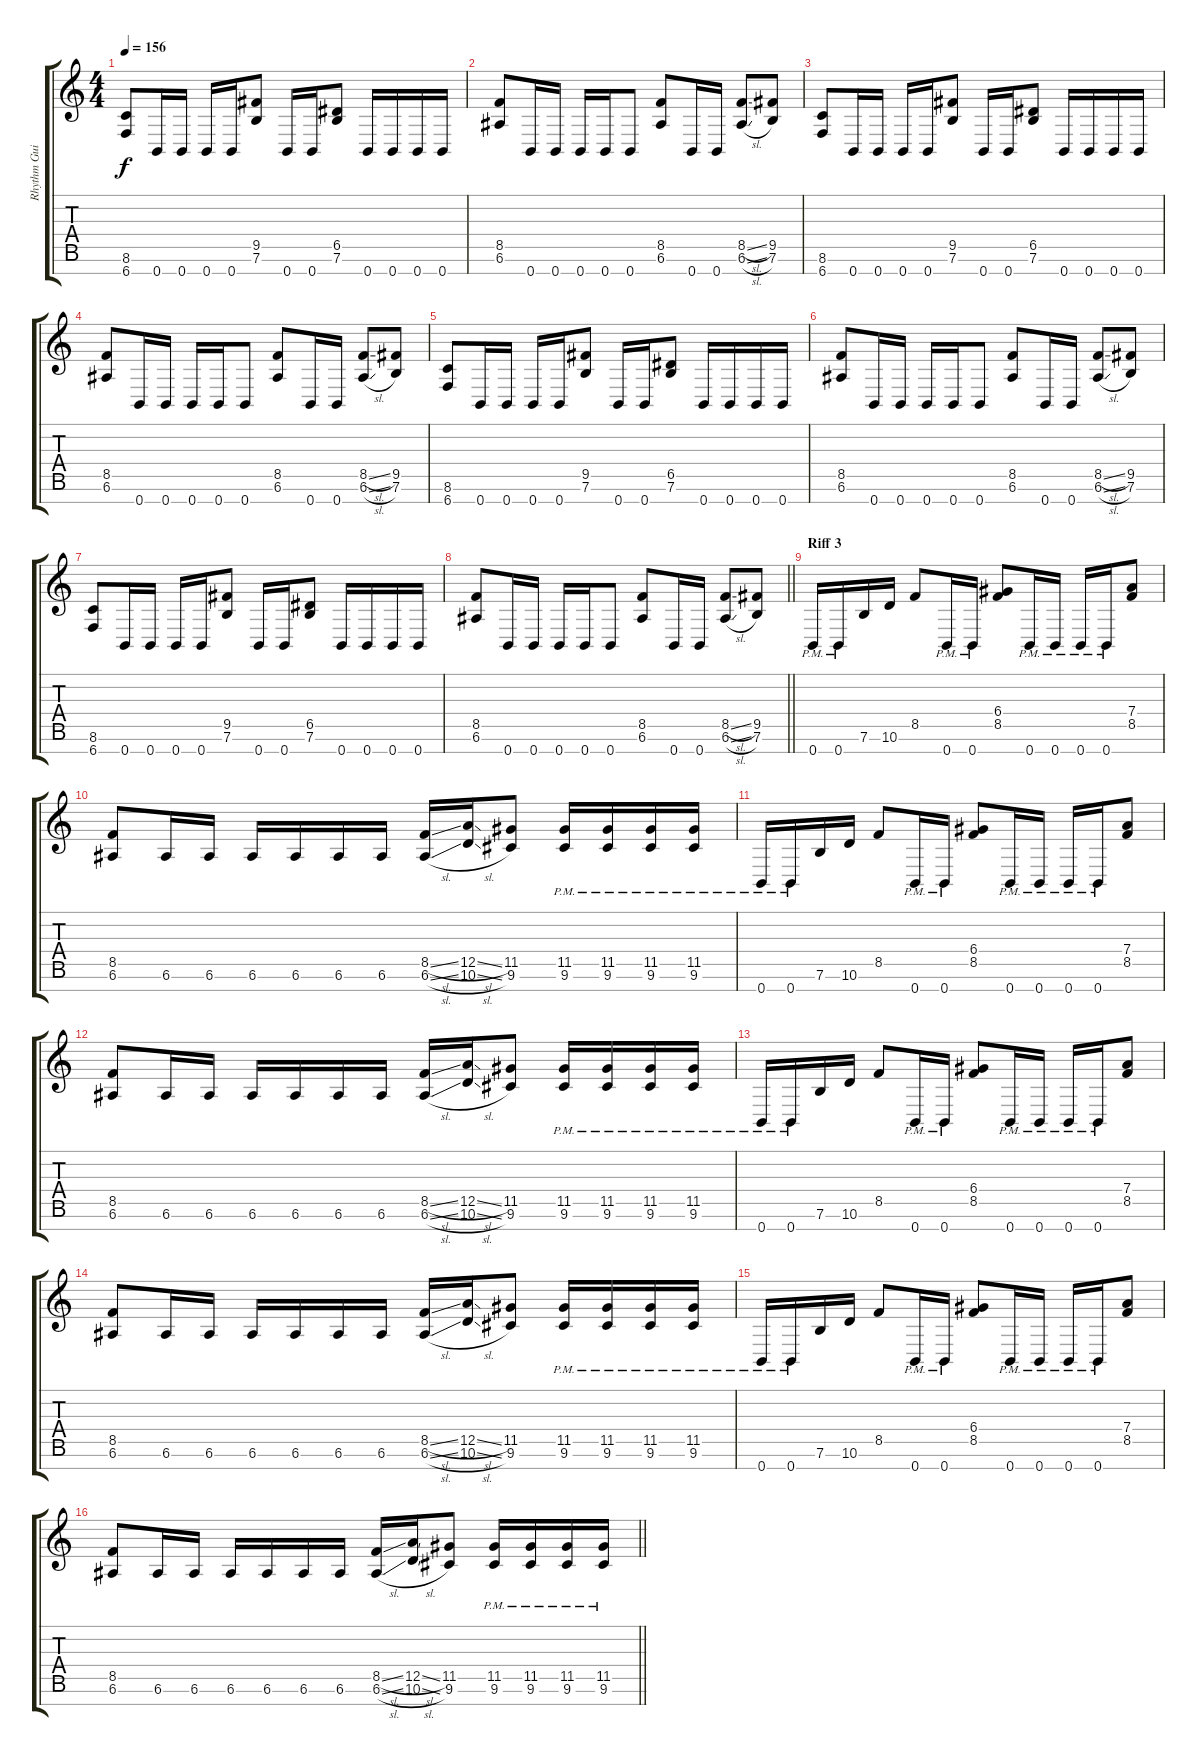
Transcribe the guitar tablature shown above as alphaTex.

\track ("Rhythm Guitar 1" "Rhythm Gui") {instrument distortionguitar}
\staff {score tabs}
\tuning (E4 B3 G3 D3 A2 E2 B1) {hide}
\ts (4 4)
\tempo 156
\clef g2
\ks c
(8.6 6.7).8{dy f} 0.7.16 0.7.16 0.7.16 0.7.16 (9.5 7.6).8 0.7.16 0.7.16 (6.5 7.6).8 0.7.16 0.7.16 0.7.16 0.7.16 |
(8.5 6.6).8 0.7.16 0.7.16 0.7.16 0.7.16 0.7.8 (8.5 6.6).8 0.7.16 0.7.16 (8.5{sl} 6.6{sl}).8 (9.5 7.6).8 |
(8.6 6.7).8 0.7.16 0.7.16 0.7.16 0.7.16 (9.5 7.6).8 0.7.16 0.7.16 (6.5 7.6).8 0.7.16 0.7.16 0.7.16 0.7.16 |
(8.5 6.6).8 0.7.16 0.7.16 0.7.16 0.7.16 0.7.8 (8.5 6.6).8 0.7.16 0.7.16 (8.5{sl} 6.6{sl}).8 (9.5 7.6).8 |
(8.6 6.7).8 0.7.16 0.7.16 0.7.16 0.7.16 (9.5 7.6).8 0.7.16 0.7.16 (6.5 7.6).8 0.7.16 0.7.16 0.7.16 0.7.16 |
(8.5 6.6).8 0.7.16 0.7.16 0.7.16 0.7.16 0.7.8 (8.5 6.6).8 0.7.16 0.7.16 (8.5{sl} 6.6{sl}).8 (9.5 7.6).8 |
(8.6 6.7).8 0.7.16 0.7.16 0.7.16 0.7.16 (9.5 7.6).8 0.7.16 0.7.16 (6.5 7.6).8 0.7.16 0.7.16 0.7.16 0.7.16 |
\barLineRight lightlight
(8.5 6.6).8 0.7.16 0.7.16 0.7.16 0.7.16 0.7.8 (8.5 6.6).8 0.7.16 0.7.16 (8.5{sl} 6.6{sl}).8 (9.5 7.6).8 |
\section ("" "Riff 3")
0.7{pm}.16 0.7{pm}.16 7.6.16 10.6.16 8.5.8 0.7{pm}.16 0.7{pm}.16 (6.4 8.5).8 0.7{pm}.16 0.7{pm}.16 0.7{pm}.16 0.7{pm}.16 (7.4 8.5).8 |
(8.5 6.6).8 6.6.16 6.6.16 6.6.16 6.6.16 6.6.16 6.6.16 (8.5{sl} 6.6{sl}).16 (12.5{sl} 10.6{sl}).16 (11.5 9.6).8 (11.5{pm} 9.6{pm}).16 (11.5{pm} 9.6{pm}).16 (11.5{pm} 9.6{pm}).16 (11.5{pm} 9.6{pm}).16 |
0.7{pm}.16 0.7{pm}.16 7.6.16 10.6.16 8.5.8 0.7{pm}.16 0.7{pm}.16 (6.4 8.5).8 0.7{pm}.16 0.7{pm}.16 0.7{pm}.16 0.7{pm}.16 (7.4 8.5).8 |
(8.5 6.6).8 6.6.16 6.6.16 6.6.16 6.6.16 6.6.16 6.6.16 (8.5{sl} 6.6{sl}).16 (12.5{sl} 10.6{sl}).16 (11.5 9.6).8 (11.5{pm} 9.6{pm}).16 (11.5{pm} 9.6{pm}).16 (11.5{pm} 9.6{pm}).16 (11.5{pm} 9.6{pm}).16 |
0.7{pm}.16 0.7{pm}.16 7.6.16 10.6.16 8.5.8 0.7{pm}.16 0.7{pm}.16 (6.4 8.5).8 0.7{pm}.16 0.7{pm}.16 0.7{pm}.16 0.7{pm}.16 (7.4 8.5).8 |
(8.5 6.6).8 6.6.16 6.6.16 6.6.16 6.6.16 6.6.16 6.6.16 (8.5{sl} 6.6{sl}).16 (12.5{sl} 10.6{sl}).16 (11.5 9.6).8 (11.5{pm} 9.6{pm}).16 (11.5{pm} 9.6{pm}).16 (11.5{pm} 9.6{pm}).16 (11.5{pm} 9.6{pm}).16 |
0.7{pm}.16 0.7{pm}.16 7.6.16 10.6.16 8.5.8 0.7{pm}.16 0.7{pm}.16 (6.4 8.5).8 0.7{pm}.16 0.7{pm}.16 0.7{pm}.16 0.7{pm}.16 (7.4 8.5).8 |
\barLineRight lightlight
(8.5 6.6).8 6.6.16 6.6.16 6.6.16 6.6.16 6.6.16 6.6.16 (8.5{sl} 6.6{sl}).16 (12.5{sl} 10.6{sl}).16 (11.5 9.6).8 (11.5{pm} 9.6{pm}).16 (11.5{pm} 9.6{pm}).16 (11.5{pm} 9.6{pm}).16 (11.5{pm} 9.6{pm}).16
